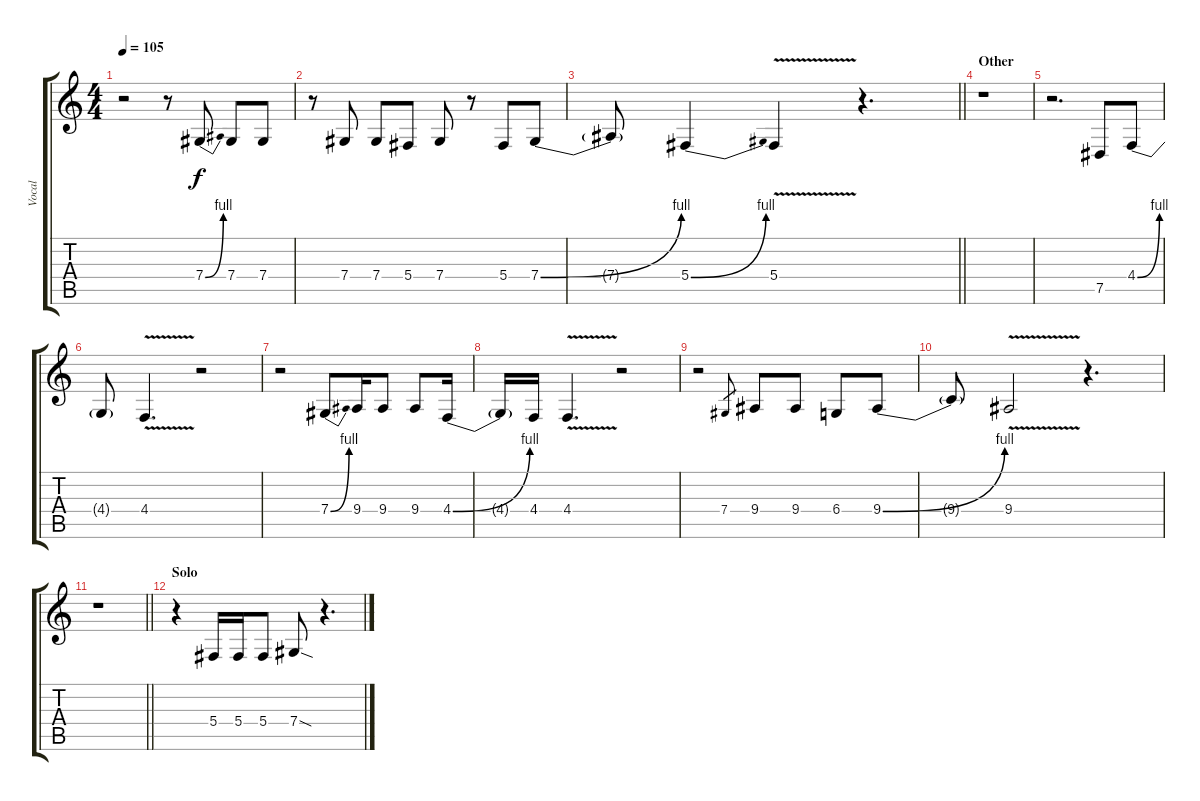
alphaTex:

\track ("Vocal" "Vocal") {instrument tangoaccordion}
\staff {score tabs}
\tuning (Eb4 Bb3 Gb3 Db3 Ab2 Eb2) {hide}
\ts (4 4)
\tempo 105
\clef g2
\ks c
r.2{dy f} r.8 7.4{be (bend 0 0 60 4)}.8 7.4.8 7.4.8 |
r.8 7.4.8 7.4.8 5.4.8 7.4.8 r.8 5.4.8 7.4{be (bend 0 0 60 4)}.8 |
\barLineRight lightlight
7.4{t}.8 5.4{be (bend 0 0 60 4)}.4 5.4{v}.4 r.4{d} |
\section ("" "Other")
r.1 |
r.2{d} 7.5.8 4.4{be (bend 0 0 60 4)}.8 |
4.4{t}.8 4.4{v}.4{d} r.2 |
r.2 7.4{be (bend 0 0 60 4)}.8 9.4.16 9.4.8 9.4.8 4.4{be (bend 0 0 60 4)}.16 |
4.4{t}.16 4.4.16 4.4{v}.4{d} r.2 |
r.2 7.4.8{gr} 9.4.8 9.4.8 6.4.8 9.4{be (bend 0 0 60 4)}.8 |
9.4{t}.8 9.4{v}.2 r.4{d} |
\barLineRight lightlight
r.1 |
\section ("" "Solo")
r.4 5.4.16 5.4.16 5.4.8 7.4{sod}.8 r.4{d}
